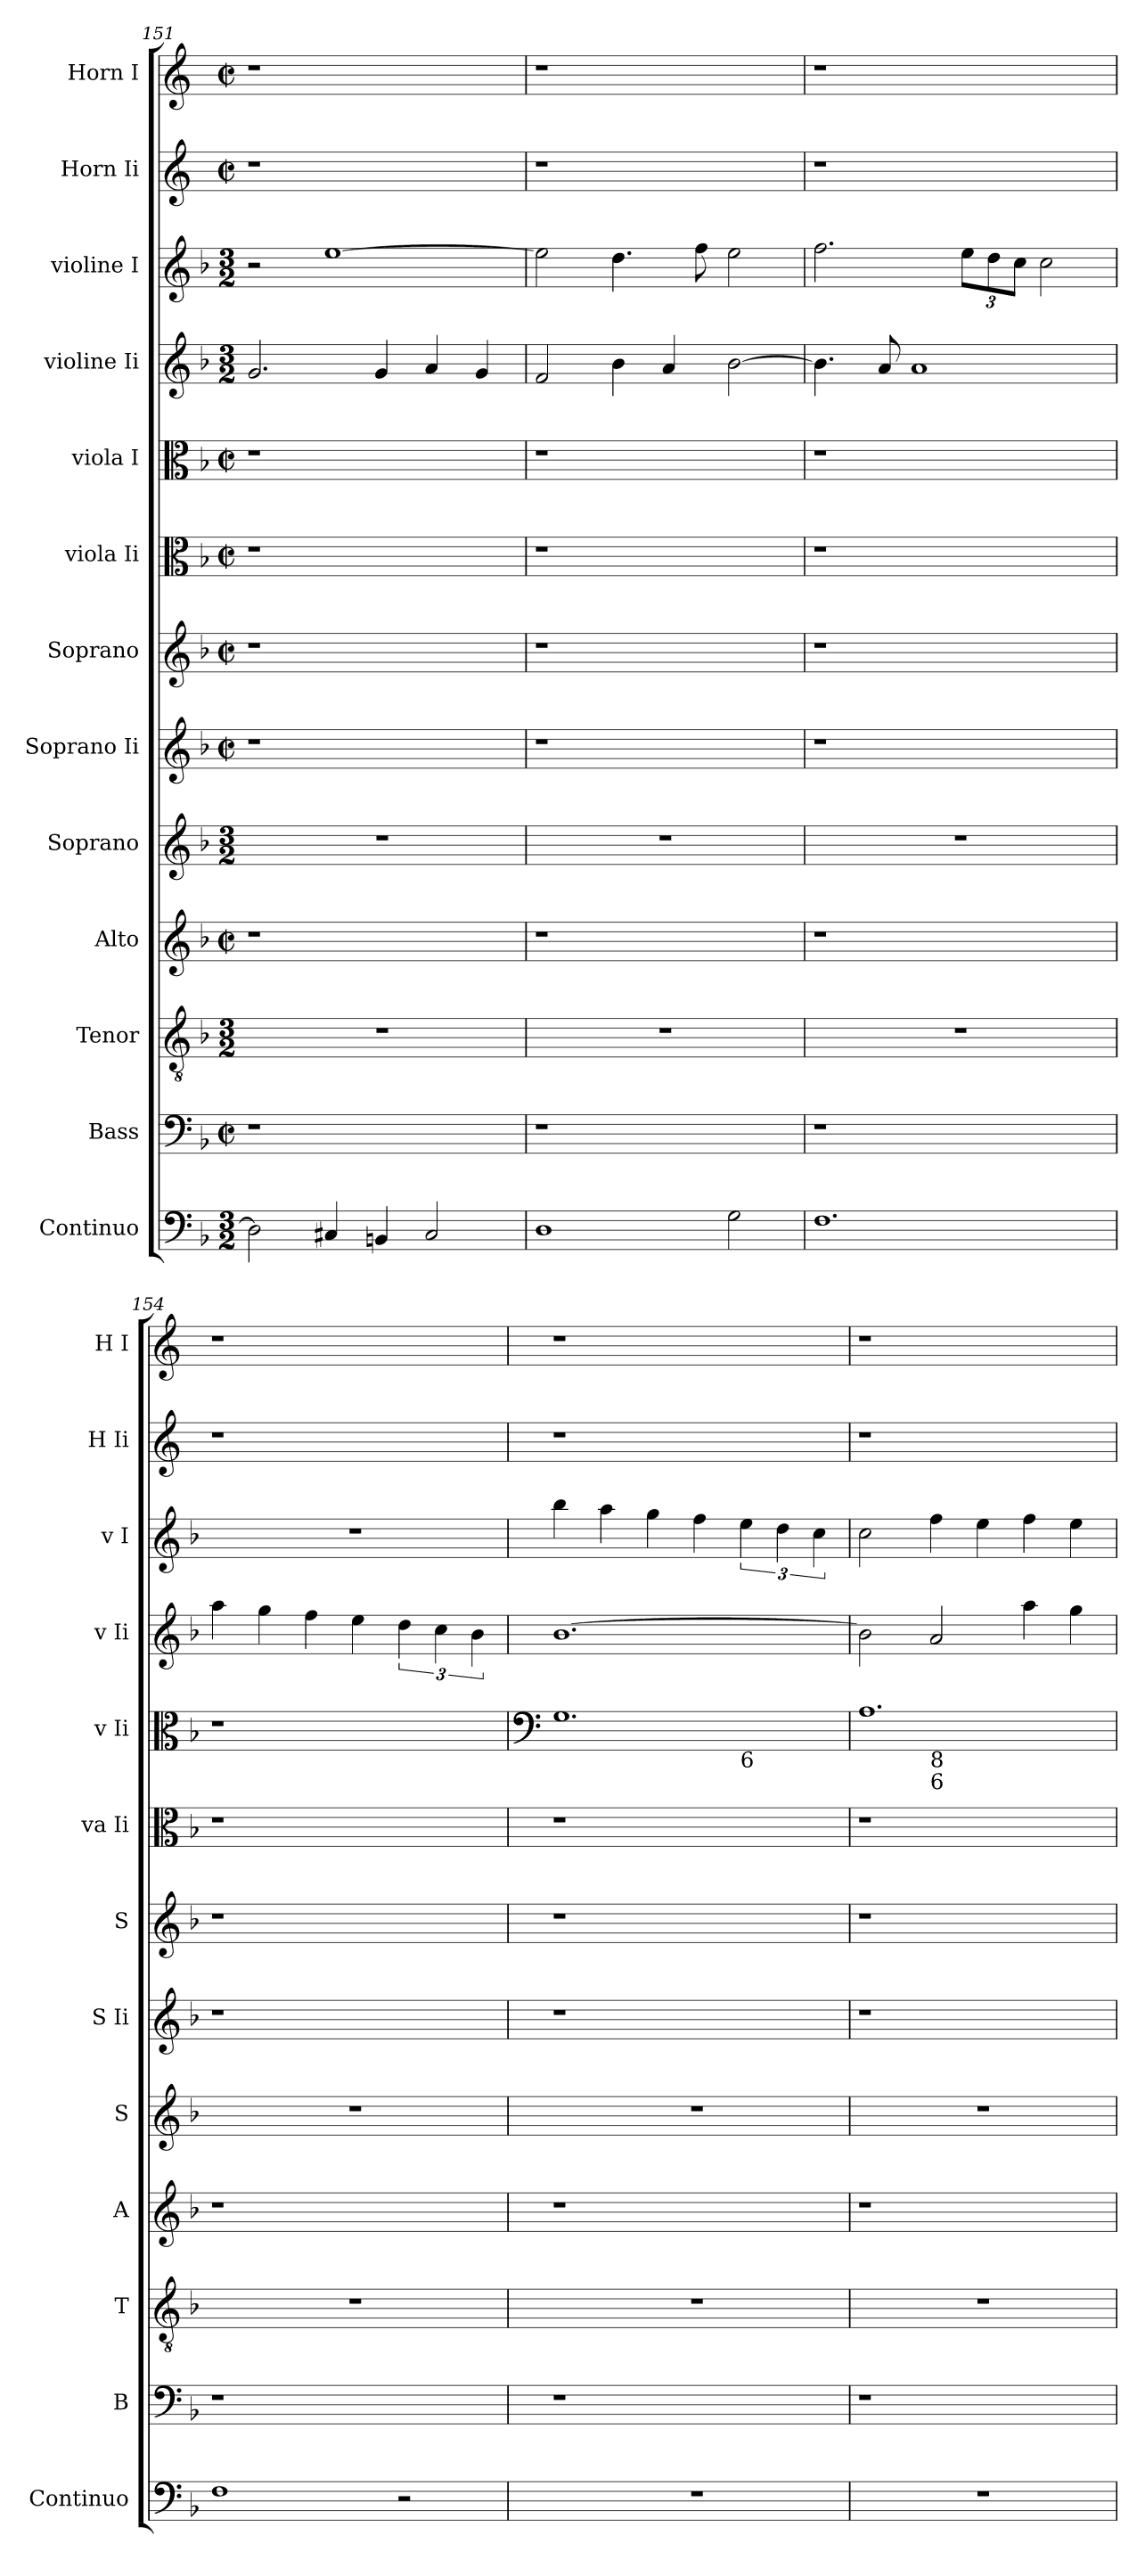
**kern	**kern	**kern	**kern	**kern	**kern	**kern	**kern	**kern	**kern	**kern	**kern	**kern
*part13	*part12	*part11	*part10	*part9	*part8	*part7	*part6	*part5	*part4	*part3	*part2	*part1
*staff13	*staff12	*staff11	*staff10	*staff9	*staff8	*staff7	*staff6	*staff5	*staff4	*staff3	*staff2	*staff1
*I"Continuo	*I"Bass	*I"Tenor	*I"Alto	*I"Soprano	*I"Soprano Ii	*I"Soprano	*I"viola Ii	*I"viola I	*I"violine Ii	*I"violine I	*I"Horn Ii	*I"Horn I
*I'Continuo	*I'B	*I'T	*I'A	*I'S	*I'S Ii	*I'S	*I'va Ii	*I'v Ii	*I'v Ii	*I'v I	*I'H Ii	*I'H I
*clefF4	*clefF4	*clefGv2	*clefG2	*clefG2	*clefG2	*clefG2	*clefC3	*clefC3	*clefG2	*clefG2	*clefG2	*clefG2
*	*	*	*	*	*	*	*	*	*	*	*ITrd4c7	*ITrd4c7
*k[b-]	*k[b-]	*k[b-]	*k[b-]	*k[b-]	*k[b-]	*k[b-]	*k[b-]	*k[b-]	*k[b-]	*k[b-]	*k[b-]	*k[b-]
*F:	*F:	*F:	*F:	*F:	*F:	*F:	*F:	*F:	*F:	*F:	*F:	*F:
*M3/2	*M2/2	*M3/2	*M2/2	*M3/2	*M2/2	*M2/2	*M2/2	*M2/2	*M3/2	*M3/2	*M2/2	*M2/2
*	*met(c|)	*	*met(c|)	*	*met(c|)	*met(c|)	*met(c|)	*met(c|)	*	*	*met(c|)	*met(c|)
=151	=151	=151	=151	=151	=151	=151	=151	=151	=151	=151	=151	=151
!	!	!LO:N:vis=1	!	!	!	!	!	!	!	!	!	!
2D>\]	1r	1.r	1r	1.r	1r	1r	1r	1r	2.g/	2r	1r	1r
4C#X</	.	.	.	.	.	.	.	.	.	[>1ee	.	.
4BBn/	.	.	.	.	.	.	.	.	4g/	.	.	.
2C#/	2ryy	.	2ryy	.	2ryy	2ryy	2ryy	2ryy	4a/	.	2ryy	2ryy
.	.	.	.	.	.	.	.	.	4g/	.	.	.
=152	=152	=152	=152	=152	=152	=152	=152	=152	=152	=152	=152	=152
!	!	!LO:N:vis=1	!	!	!	!	!	!	!	!	!	!
1D>	1r	1.r	1r	1.r	1r	1r	1r	1r	2f/	2ee\]	1r	1r
.	.	.	.	.	.	.	.	.	4b-\	4.dd\	.	.
.	.	.	.	.	.	.	.	.	4a/	.	.	.
.	.	.	.	.	.	.	.	.	.	8ff\	.	.
2G>\	2ryy	.	2ryy	.	2ryy	2ryy	2ryy	2ryy	[>2b-\	2ee\	2ryy	2ryy
=153	=153	=153	=153	=153	=153	=153	=153	=153	=153	=153	=153	=153
!	!	!LO:N:vis=1	!	!	!	!	!	!	!	!	!	!
1.F>	1r	1.r	1r	1.r	1r	1r	1r	1r	4.b-\]	2.ff\	1r	1r
.	.	.	.	.	.	.	.	.	8a/	.	.	.
.	.	.	.	.	.	.	.	.	1a	.	.	.
*	*	*	*	*	*	*	*	*	*	*Xbrackettup	*	*
.	.	.	.	.	.	.	.	.	.	12ee\L	.	.
.	.	.	.	.	.	.	.	.	.	12dd\	.	.
.	.	.	.	.	.	.	.	.	.	12cc\J	.	.
.	2ryy	.	2ryy	.	2ryy	2ryy	2ryy	2ryy	.	2cc\	2ryy	2ryy
=154	=154	=154	=154	=154	=154	=154	=154	=154	=154	=154	=154	=154
!	!	!LO:N:vis=1	!	!	!	!	!	!	!	!LO:N:vis=1	!	!
1F	1r	1.r	1r	1.r	1r	1r	1r	1r	4aa\	1.r	1r	1r
.	.	.	.	.	.	.	.	.	4gg\	.	.	.
.	.	.	.	.	.	.	.	.	4ff\	.	.	.
.	.	.	.	.	.	.	.	.	4ee\	.	.	.
2r	2ryy	.	2ryy	.	2ryy	2ryy	2ryy	2ryy	6dd\	.	2ryy	2ryy
.	.	.	.	.	.	.	.	.	6cc\	.	.	.
.	.	.	.	.	.	.	.	.	6b-\	.	.	.
!!LO:PB:g=z
=155	=155	=155	=155	=155	=155	=155	=155	=155	=155	=155	=155	=155
*	*	*	*	*	*	*	*	*clefF4	*	*	*	*
*	*	*	*	*	*	*	*	*^	*	*	*	*
1.r	1r	1.r	1r	1.r	1r	1r	1r	1.G>	1ryy	[>1.b-	4bb-\	1r	1r
.	.	.	.	.	.	.	.	.	.	.	4aa\	.	.
.	.	.	.	.	.	.	.	.	.	.	4gg\	.	.
.	.	.	.	.	.	.	.	.	.	.	4ff\	.	.
*	*	*	*	*	*	*	*	*	*	*	*brackettup	*	*
!	!	!	!	!	!	!	!	!	!LO:TX:b:t=6	!	!	!	!
.	2ryy	.	2ryy	.	2ryy	2ryy	2ryy	.	2ryy	.	6ee\	2ryy	2ryy
.	.	.	.	.	.	.	.	.	.	.	6dd\	.	.
.	.	.	.	.	.	.	.	.	.	.	6cc\	.	.
=156	=156	=156	=156	=156	=156	=156	=156	=156	=156	=156	=156	=156	=156
1.r	1r	1.r	1r	1.r	1r	1r	1r	1.A	2ryy	2b-\]	2cc\	1r	1r
!	!	!	!	!	!	!	!	!	!LO:TX:b:t=8	!	!	!	!
!	!	!	!	!	!	!	!	!	!LO:TX:b:t=6	!	!	!	!
.	.	.	.	.	.	.	.	.	1ryy	2a/	4ff\	.	.
.	.	.	.	.	.	.	.	.	.	.	4ee\	.	.
.	2ryy	.	2ryy	.	2ryy	2ryy	2ryy	.	.	4aa\	4ff\	2ryy	2ryy
.	.	.	.	.	.	.	.	.	.	4gg\	4ee\	.	.
*	*	*	*	*	*	*	*	*v	*v	*	*	*	*
=	=	=	=	=	=	=	=	=	=	=	=	=
*-	*-	*-	*-	*-	*-	*-	*-	*-	*-	*-	*-	*-
